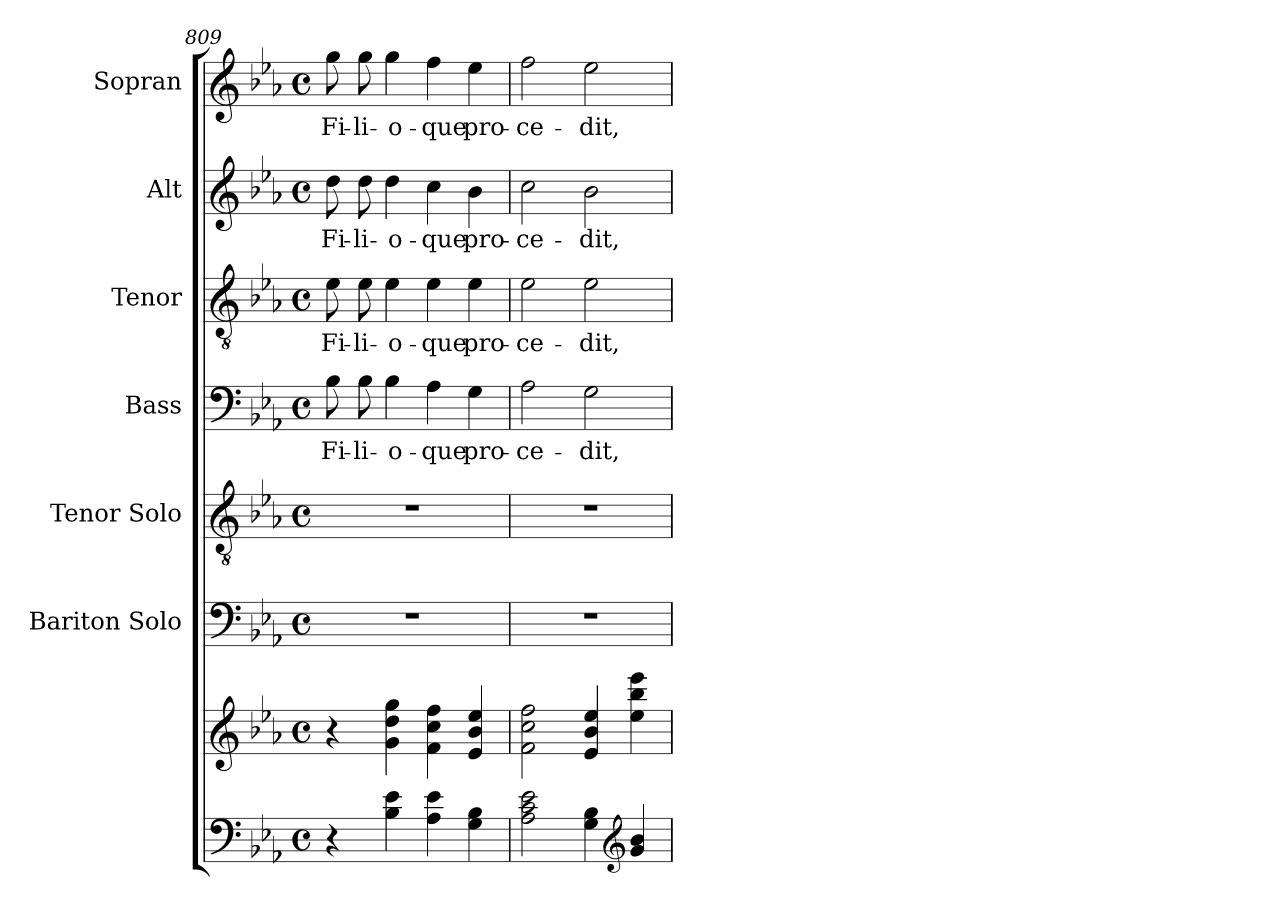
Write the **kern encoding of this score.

**kern	**kern	**kern	**kern	**kern	**text	**kern	**text	**kern	**text	**kern	**text
*part7	*part7	*part6	*part5	*part4	*part4	*part3	*part3	*part2	*part2	*part1	*part1
*staff8	*staff7	*staff6	*staff5	*staff4	*staff4	*staff3	*staff3	*staff2	*staff2	*staff1	*staff1
*	*	*I"Bariton Solo	*I"Tenor Solo	*I"Bass	*	*I"Tenor	*	*I"Alt	*	*I"Sopran	*
*	*	*	*	*I'B.	*	*I'T.	*	*I'A.	*	*I'S.	*
*clefF4	*clefG2	*clefF4	*clefGv2	*clefF4	*	*clefGv2	*	*clefG2	*	*clefG2	*
*k[b-e-a-]	*k[b-e-a-]	*k[b-e-a-]	*k[b-e-a-]	*k[b-e-a-]	*	*k[b-e-a-]	*	*k[b-e-a-]	*	*k[b-e-a-]	*
*E-:	*E-:	*E-:	*E-:	*E-:	*	*E-:	*	*E-:	*	*E-:	*
*M4/4	*M4/4	*M4/4	*M4/4	*M4/4	*	*M4/4	*	*M4/4	*	*M4/4	*
*met(c)	*met(c)	*met(c)	*met(c)	*met(c)	*	*met(c)	*	*met(c)	*	*met(c)	*
=809	=809	=809	=809	=809	=809	=809	=809	=809	=809	=809	=809
!	!	!	!	!	!LO:LY:b	!	!LO:LY:b	!	!LO:LY:b	!	!LO:LY:b
4r	4r	1r	1r	8B-\	Fi-	8e-\	Fi-	8dd\	Fi-	8gg\	Fi-
!	!	!	!	!	!LO:LY:b	!	!LO:LY:b	!	!LO:LY:b	!	!LO:LY:b
.	.	.	.	8B-\	-li-	8e-\	-li-	8dd\	-li-	8gg\	-li-
!	!	!	!	!	!LO:LY:b	!	!LO:LY:b	!	!LO:LY:b	!	!LO:LY:b
4B-\ 4e-\	4g\ 4dd\ 4gg\	.	.	4B-\	-o-	4e-\	-o-	4dd\	-o-	4gg\	-o-
!	!	!	!	!	!LO:LY:b	!	!LO:LY:b	!	!LO:LY:b	!	!LO:LY:b
4A-\ 4e-\	4f\ 4cc\ 4ff\	.	.	4A-\	-que	4e-\	-que	4cc\	-que	4ff\	-que
!	!	!	!	!	!LO:LY:b	!	!LO:LY:b	!	!LO:LY:b	!	!LO:LY:b
4G\ 4B-\	4e-/ 4b-/ 4ee-/	.	.	4G\	pro-	4e-\	pro-	4b-\	pro-	4ee-\	pro-
=810	=810	=810	=810	=810	=810	=810	=810	=810	=810	=810	=810
!	!	!	!	!	!LO:LY:b	!	!LO:LY:b	!	!LO:LY:b	!	!LO:LY:b
2A-\ 2c\ 2e-\	2f\ 2cc\ 2ff\	1r	1r	2A-\	-ce-	2e-\	-ce-	2cc\	-ce-	2ff\	-ce-
!	!	!	!	!	!LO:LY:b	!	!LO:LY:b	!	!LO:LY:b	!	!LO:LY:b
4G\ 4B-\	4e-/ 4b-/ 4ee-/	.	.	2G\	-dit,	2e-\	-dit,	2b-\	-dit,	2ee-\	-dit,
*clefG2	*	*	*	*	*	*	*	*	*	*	*
4g/ 4b-/	4ee-\ 4bb-\ 4eee-\	.	.	.	.	.	.	.	.	.	.
=	=	=	=	=	=	=	=	=	=	=	=
*-	*-	*-	*-	*-	*-	*-	*-	*-	*-	*-	*-
